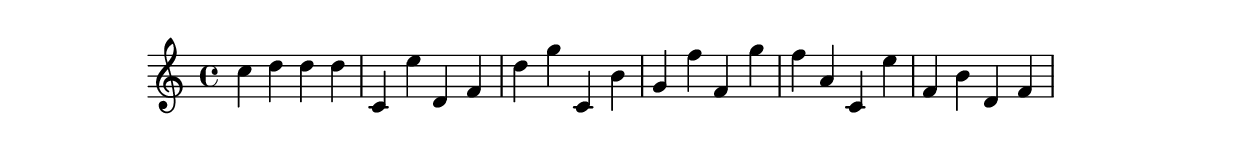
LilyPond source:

%% DO NOT EDIT this file manually; it is automatically
%% generated from LSR http://lsr.dsi.unimi.it
%% Make any changes in LSR itself, or in Documentation/snippets/new/ ,
%% and then run scripts/auxiliar/makelsr.py
%%
%% This file is in the public domain.
\version "2.15.20"

\header {
  lsrtags = "pitches"

%% Translation of GIT committish: 6977ddc9a3b63ea810eaecb864269c7d847ccf98
  texidoces = "
Este fragmento de código basado en Scheme genera
24 notas aleatorias (o tantas como se necesiten), basándose en la
hora actual (o en cualquier número pseudo-aleatorio que se
especifique en su lugar, para obtener las mismas notas aleatorias
cada vez): es decir, para obtener distintos patrones de notas,
sólo tiene que modificar este número.

"
  doctitlees = "Generación de notas aleatorias"

  texidoc = "
This Scheme-based snippet generates 24 random notes (or as many as
required), based on the current time (or any randomish number specified
instead, in order to obtain the same random notes each time): i.e., to
get different random note patterns, just change this number.

"
  doctitle = "Generating random notes"
} % begin verbatim

\score {
  {
    $(let ((random-state (seed->random-state (current-time))))
       (make-sequential-music
         (map (lambda (x)
                (let ((idx (random 12 random-state)))
                  (make-event-chord
                   (list
                    (make-music 'NoteEvent
                                'duration (ly:make-duration 2 0 1 1)
                                'pitch (ly:make-pitch
                                        (quotient idx 7)
                                        (remainder idx 7)
                                        0))))))
              (make-list 24))))
  }
}
